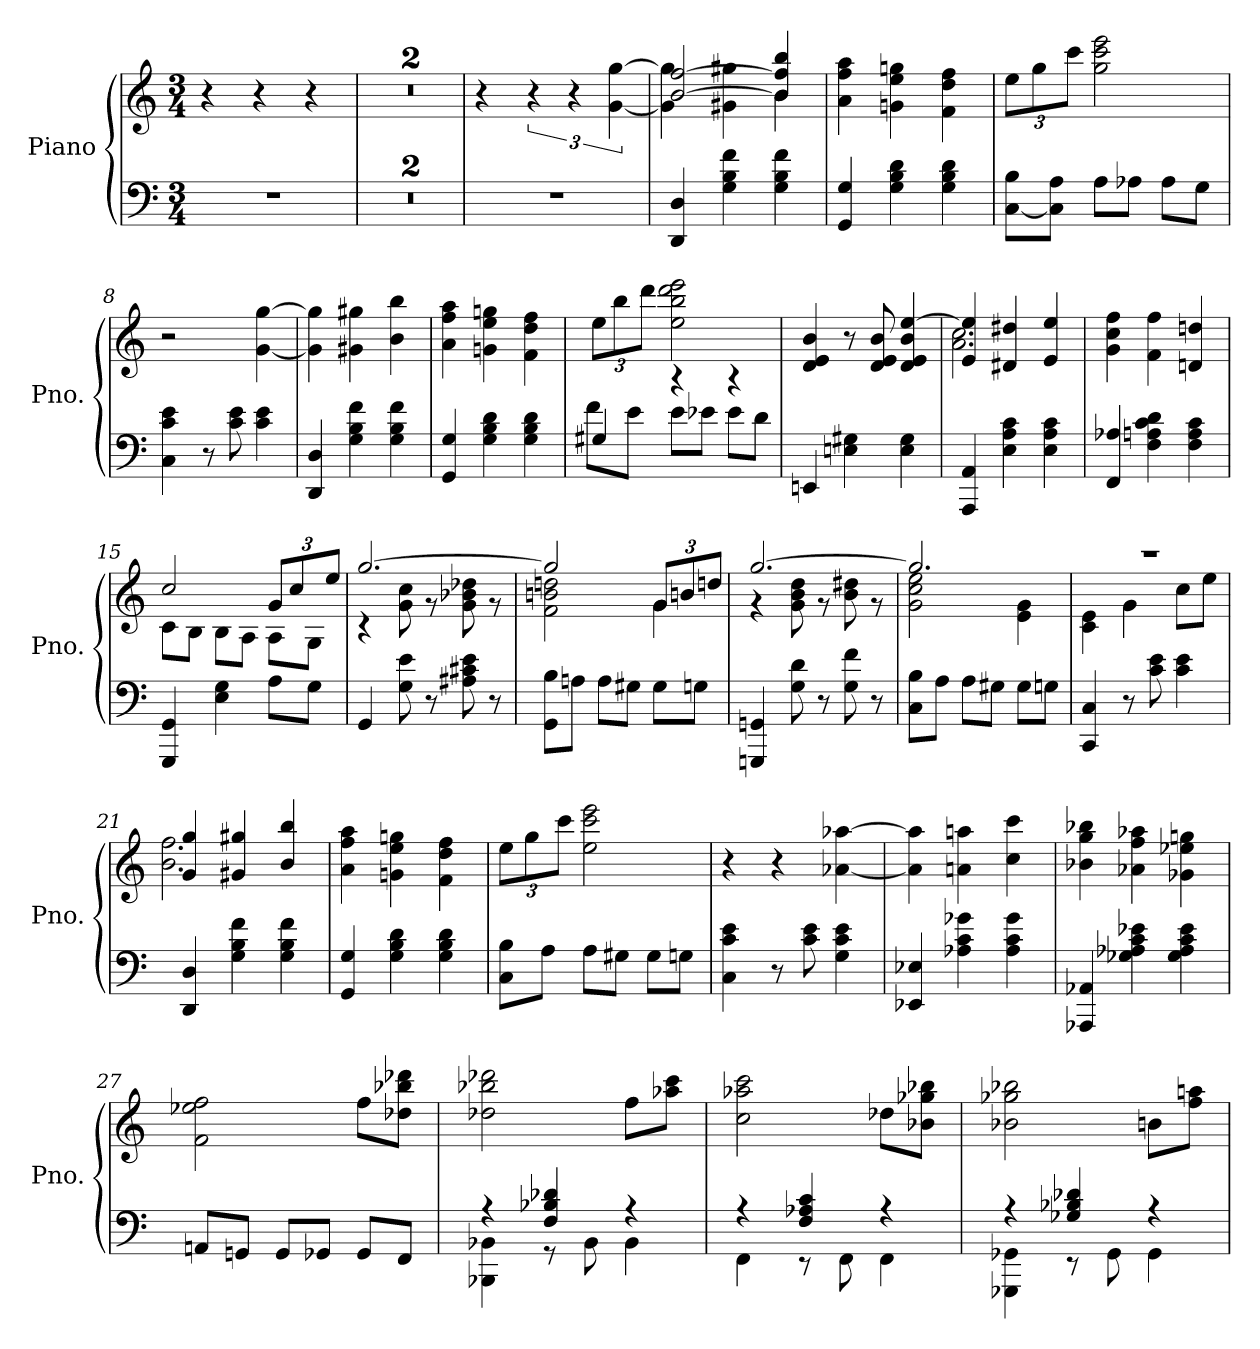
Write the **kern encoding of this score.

**kern	**kern
*part1	*part1
*staff2	*staff1
*I"Piano	*
*I'Pno.	*
*clefF4	*clefG2
*k[]	*k[]
*M3/4	*M3/4
*MM207	*MM207
=1	=1
2.r	4r
.	4r
.	4r
=2	=2
2.r	2.r
=3	=3
2.r	2.r
=4	=4
2.r	4r
.	6r
.	6r
.	[6g\ [6gg\
=5	=5
*	*^
4DD/ 4D/	[2b/ [2ff/	4g\] 4gg\]
4G\ 4B\ 4f\	.	4g#X\ 4gg#X\
4G\ 4B\ 4f\	4b/] 4ff/] 4bb/	4b\
*	*v	*v
=6	=6
4GG/ 4G/	4a\ 4ff\ 4aa\
4G\ 4B\ 4d\	4gn\ 4ee\ 4ggn\
4G\ 4B\ 4d\	4f\ 4dd\ 4ff\
=7	=7
*	*Xbrackettup
[8C\ 8B\L	12ee\L
.	12gg\
8C\] 8A\J	.
.	12ccc\J
8A\L	2gg\ 2ccc\ 2eee\
8A-X\J	.
8A-\L	.
8G\J	.
!!LO:LB:g=z
=8	=8
4C\ 4c\ 4e\	2r
8r	.
8c\ 8e\	.
4c\ 4e\	[4g\ [4gg\
=9	=9
4DD/ 4D/	4g\] 4gg\]
4G\ 4B\ 4f\	4g#X\ 4gg#X\
4G\ 4B\ 4f\	4b\ 4bb\
=10	=10
4GG/ 4G/	4a\ 4ff\ 4aa\
4G\ 4B\ 4d\	4gn\ 4ee\ 4ggn\
4G\ 4B\ 4d\	4f\ 4dd\ 4ff\
=11	=11
*^	*
4G#X/	8f\L	12ee\L
.	.	12bb\
.	8e\J	.
.	.	12ddd\J
4r	8e\L	2ee\ 2bb\ 2ddd\ 2eee\
.	8e-X\J	.
4r	8e-\L	.
.	8d\J	.
*v	*v	*
=12	=12
4EEn/	4d/ 4e/ 4b/
4En\ 4G#X\	8r
.	8d/ 8e/ 8b/
4E\ 4G#\	4d/ 4e/ 4b/ [4ee/
=13	=13
*	*^
4AAA/ 4AA/	4e/ 4ee/]	2.a\ 2.cc\
4E\ 4A\ 4c\	4d#X/ 4dd#X/	.
4E\ 4A\ 4c\	4e/ 4ee/	.
*	*v	*v
!!LO:LB:g=z
=14	=14
4FF/ 4A-X/	4g\ 4cc\ 4ff\
4F\ 4An\ 4c\ 4d\	4f\ 4ff\
4F\ 4A\ 4c\	4dn/ 4ddn/
=15	=15
*	*^
4GGG/ 4GG/	2cc/	8c\L
.	.	8B\J
4E\ 4G\	.	8B\L
.	.	8A\J
8A\L	12g/L	8A\L
.	12cc/	.
8G\J	.	8G\J
.	12ee/J	.
=16	=16	=16
4GG/	[2.gg/	4r
8G\ 8e\	.	8g\ 8cc\
8r	.	8r
8A#X\ 8c#X\ 8e\	.	8g\ 8b-X\ 8dd-X\
8r	.	8r
=17	=17	=17
8GG\ 8B\L	2gg/]	2f\ 2bn\ 2ddn\
8An\J	.	.
8A\L	.	.
8G#X\J	.	.
8G#\L	12g/L	4g\
.	12bn/	.
8Gn\J	.	.
.	12ddn/J	.
=18	=18	=18
4GGGn/ 4GGn/	[2.gg/	4r
8G\ 8d\	.	8g\ 8b\ 8dd\
8r	.	8r
8G\ 8f\	.	8b\ 8dd#X\
8r	.	8r
!!LO:LB:g=z	!!
=19	=19	=19
8C\ 8B\L	2.gg/]	2g\ 2cc\ 2ee\
8A\J	.	.
8A\L	.	.
8G#X\J	.	.
8G#\L	.	4e\ 4g\
8Gn\J	.	.
=20	=20	=20
4CC/ 4C/	2.r	4c\ 4e\
8r	.	4g\
8c\ 8e\	.	.
4c\ 4e\	.	8cc\L
.	.	8ee\J
=21	=21	=21
4DD/ 4D/	4g/ 4gg/	2.b\ 2.ff\
4G\ 4B\ 4f\	4g#X/ 4gg#X/	.
4G\ 4B\ 4f\	4b/ 4bb/	.
*	*v	*v
=22	=22
4GG/ 4G/	4a\ 4ff\ 4aa\
4G\ 4B\ 4d\	4gn\ 4ee\ 4ggn\
4G\ 4B\ 4d\	4f\ 4dd\ 4ff\
=23	=23
8C\ 8B\L	12ee\L
.	12gg\
8A\J	.
.	12ccc\J
8A\L	2ee\ 2ccc\ 2eee\
8G#X\J	.
8G#\L	.
8Gn\J	.
=24	=24
4C\ 4c\ 4e\	4r
8r	4r
8c\ 8e\	.
4G\ 4c\ 4e\	[4a-X\ [4aa-X\
!!LO:LB:g=z
=25	=25
4EE-X/ 4E-X/	4a-\] 4aa-\]
4A-X\ 4c\ 4g-X\	4an\ 4aan\
4A-\ 4c\ 4g-\	4cc\ 4ccc\
=26	=26
4AAA-X/ 4AA-X/	4b-X\ 4gg\ 4bb-X\
4G-X\ 4A-X\ 4c\ 4e-X\	4a-X\ 4ff\ 4aa-X\
4G-\ 4A-\ 4c\ 4e-\	4g-X\ 4ee-X\ 4ggn\
=27	=27
8AAn/L	2f\ 2ee-X\ 2ff\
8GGn/J	.
8GG/L	.
8GG-X/J	.
8GG-/L	8ff\L
8FF/J	8dd-X\ 8bb-X\ 8ddd-X\J
=28	=28
*^	*
4r	4BBB-X\ 4BB-X\	2dd-X\ 2bb-X\ 2ddd-X\
4F/ 4B-X/ 4d-X/	8r	.
.	8BB-\	.
4r	4BB-\	8ff\L
.	.	8aa-X\ 8ccc\J
=29	=29	=29
4r	4FF\	2cc\ 2aa-X\ 2ccc\
4F/ 4A-X/ 4c/	8r	.
.	8FF\	.
4r	4FF\	8dd-X\L
.	.	8b-X\ 8gg-X\ 8bb-X\J
!!LO:PB:g=z
=30	=30	=30
4r	4GGG-X\ 4GG-X\	2b-X\ 2gg-X\ 2bb-X\
4G-X/ 4B-X/ 4d-X/	8r	.
.	8GG-\	.
4r	4GG-\	8bn\L
.	.	8ff\ 8aan\J
*v	*v	*
=	=
*-	*-
